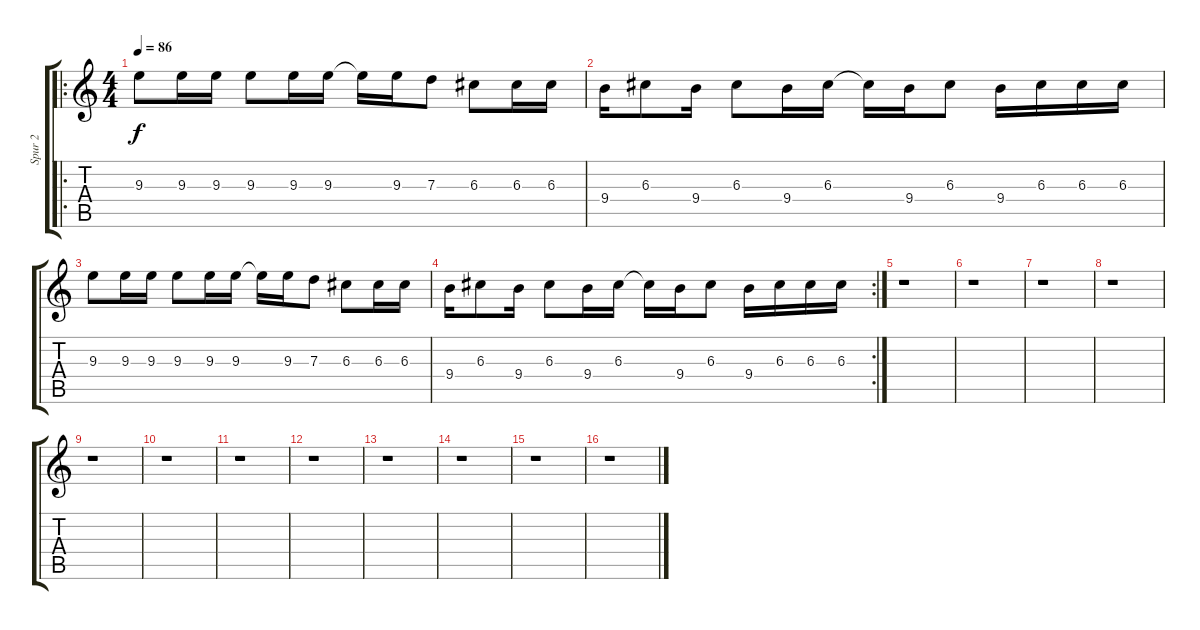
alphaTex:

\track ("Spur 2" "Spur 2") {instrument electricguitarclean}
\staff {score tabs}
\tuning (E4 B3 G3 D3 A2 E2) {hide}
\ro
\ts (4 4)
\tempo 86
\clef g2
\ks c
9.3.8{dy f} 9.3.16 9.3.16 9.3.8 9.3.16 9.3.16 9.3{t}.16 9.3.16 7.3.8 6.3.8 6.3.16 6.3.16 |
9.4.16 6.3.8 9.4.16 6.3.8 9.4.16 6.3.16 6.3{t}.16 9.4.16 6.3.8 9.4.16 6.3.16 6.3.16 6.3.16 |
9.3.8 9.3.16 9.3.16 9.3.8 9.3.16 9.3.16 9.3{t}.16 9.3.16 7.3.8 6.3.8 6.3.16 6.3.16 |
\rc 2
9.4.16 6.3.8 9.4.16 6.3.8 9.4.16 6.3.16 6.3{t}.16 9.4.16 6.3.8 9.4.16 6.3.16 6.3.16 6.3.16 |
r.1 |
r.1 |
r.1 |
r.1 |
r.1 |
r.1 |
r.1 |
r.1 |
r.1 |
r.1 |
r.1 |
r.1
